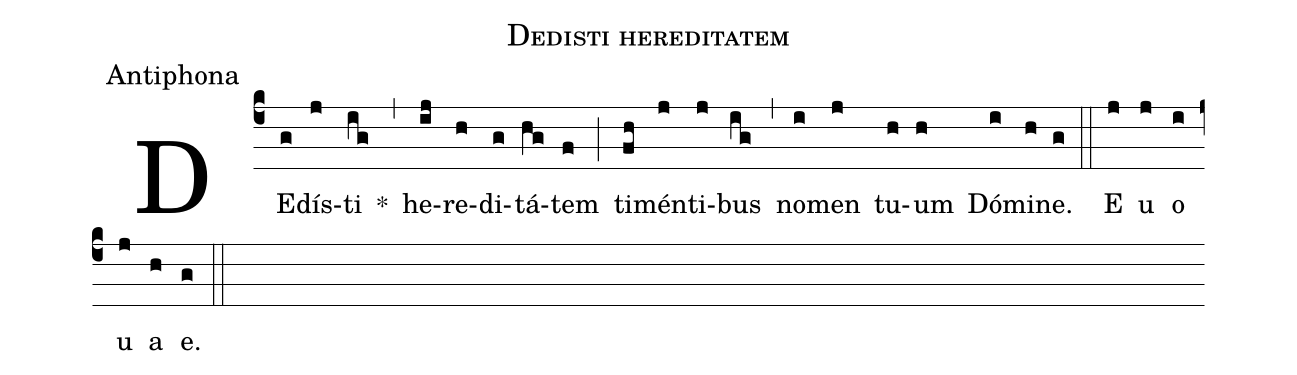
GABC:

name:Dedisti hereditatem;
office-part:Antiphona;
%%
(c4)DE(g)dís(j)ti(ig) *(,) he(ij)re(h)di(g)tá(hg)tem(f) (;) ti(fh)mén(j)ti(j)bus(ig) (,) no(i)men(j) tu(h)um(h) Dó(i)mi(h)ne.(g) (::) E(j) u(j) o(i) u(j) a(h) e.(g) (::)
